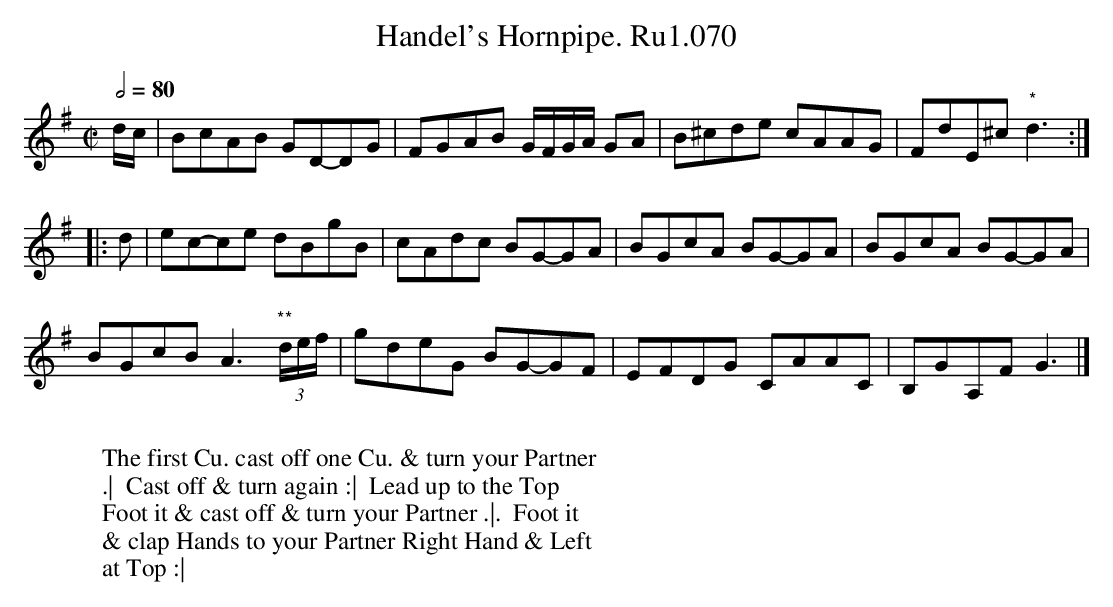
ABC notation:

X:1
T:Handel's Hornpipe. Ru1.070
L:1/8
M:C|
Q:1/2=80
K:G
d/c/|BcAB GD-DG|FGAB G/F/G/A/ GA|B^cde cAAG|FdE^c "*"d3 :|
|: d|ec-ce dBgB|cAdc BG-GA|BGcA BG-GA|BGcA BG-GA|
BGcB A3 "**"(3d/e/f/|gdeG BG-GF|EFDG CAAC|B,GA,F G3 |]
W:
W: The first Cu. cast off one Cu. & turn your Partner
W: .|  Cast off & turn again :|  Lead up to the Top
W: Foot it & cast off & turn your Partner .|.  Foot it
W: & clap Hands to your Partner Right Hand & Left
W: at Top :|
